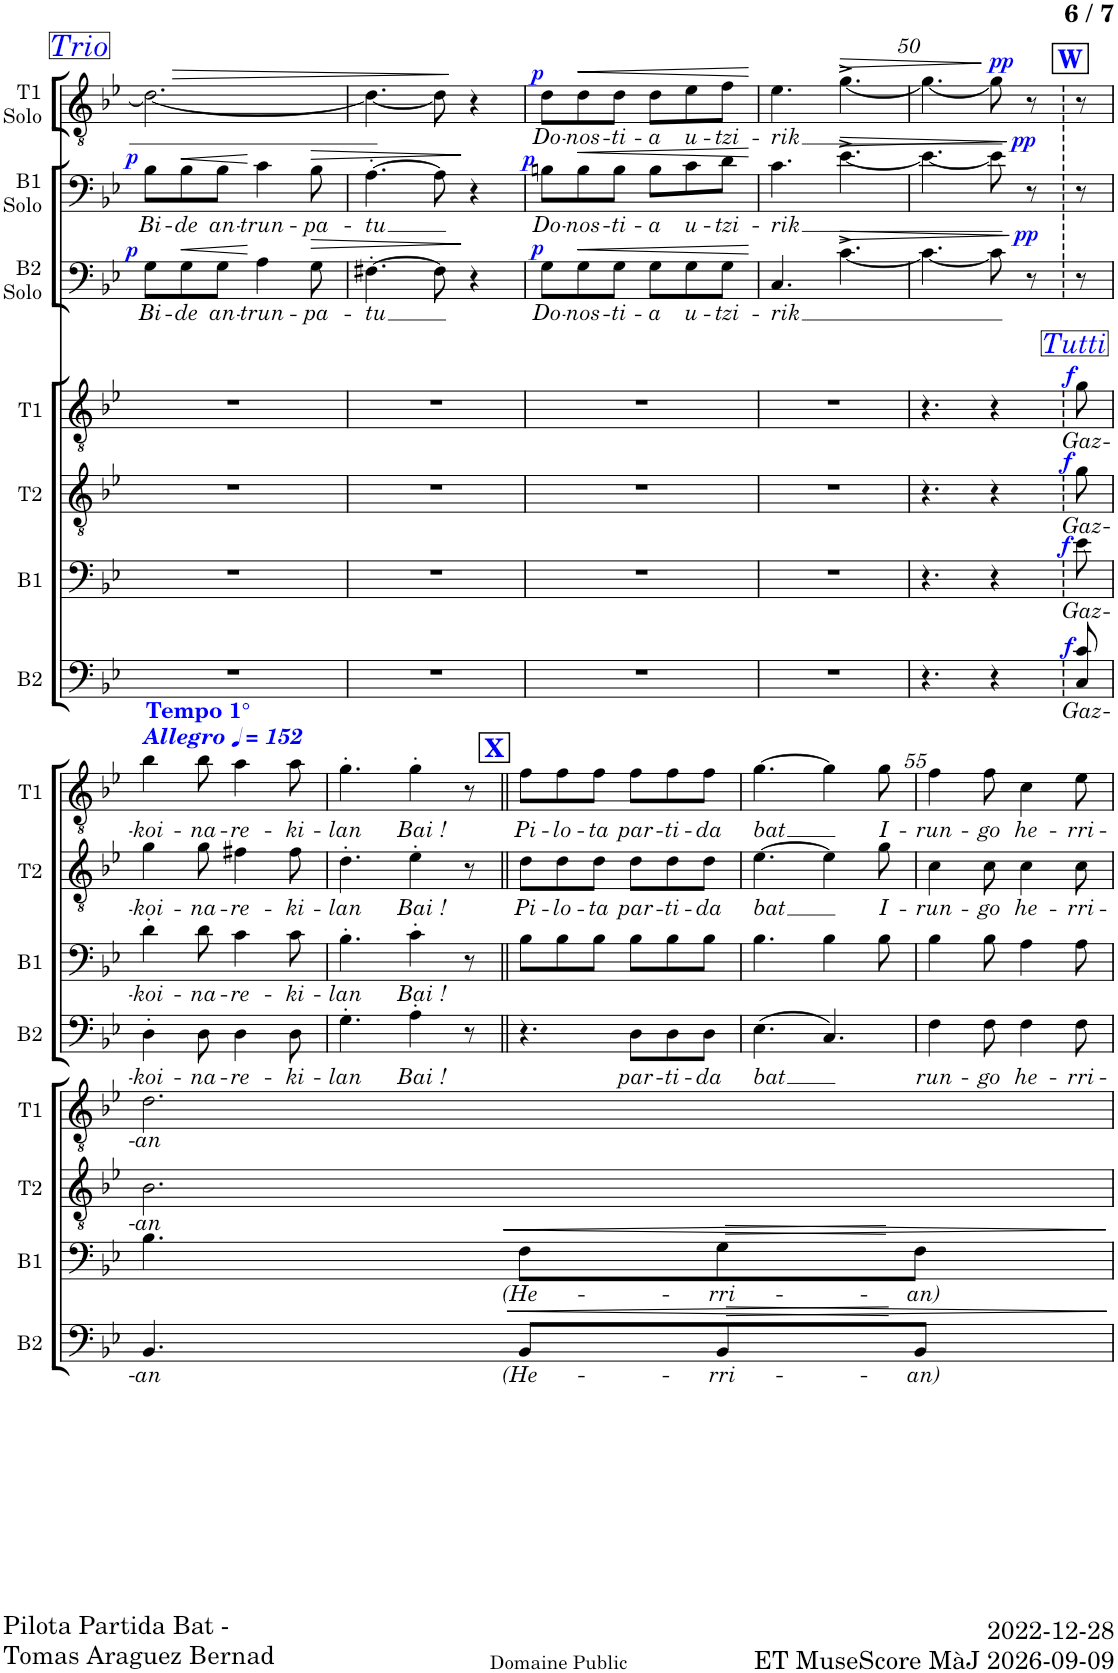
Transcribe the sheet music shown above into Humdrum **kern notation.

**kern	**text	**dynam	**kern	**text	**dynam	**kern	**text	**dynam	**kern	**text	**dynam	**kern	**text	**dynam	**kern	**text	**dynam	**kern	**text	**dynam
*part7	*part7	*part7	*part6	*part6	*part6	*part5	*part5	*part5	*part4	*part4	*part4	*part3	*part3	*part3	*part2	*part2	*part2	*part1	*part1	*part1
*staff7	*staff7	*staff7	*staff6	*staff6	*staff6	*staff5	*staff5	*staff5	*staff4	*staff4	*staff4	*staff3	*staff3	*staff3	*staff2	*staff2	*staff2	*staff1	*staff1	*staff1
*I"Basse	*	*	*I"Baryton	*	*	*I"Ténor 2	*	*	*I"Ténor 1	*	*	*I"Basse  Solo	*	*	*I"Baryton  Solo	*	*	*I"T1  Solo	*	*
*I'B2	*	*	*I'B1	*	*	*I'T2	*	*	*I'T1	*	*	*I'B2  Solo	*	*	*I'B1  Solo	*	*	*I'T1  Solo	*	*
!!LO:PB:g=z
*clefF4	*	*	*clefF4	*	*	*clefGv2	*	*	*clefGv2	*	*	*clefF4	*	*	*clefF4	*	*	*clefGv2	*	*
*k[b-e-]	*	*	*k[b-e-]	*	*	*k[b-e-]	*	*	*k[b-e-]	*	*	*k[b-e-]	*	*	*k[b-e-]	*	*	*k[b-e-]	*	*
*M6/8	*	*	*M6/8	*	*	*M6/8	*	*	*M6/8	*	*	*M6/8	*	*	*M6/8	*	*	*M6/8	*	*
=46	=46	=46	=46	=46	=46	=46	=46	=46	=46	=46	=46	=46	=46	=46	=46	=46	=46	=46	=46	=46
!	!	!	!	!	!	!	!	!	!	!	!	!	!	!	!	!	!	!LO:TX:a:i:color=#0000FF:t=Trio	!	!
!	!	!	!	!	!	!	!	!	!	!	!	!	!LO:LY:b	!LO:DY:a	!	!LO:LY:b	!LO:DY:a	!	!	!LO:HP:b
2.r	.	.	2.r	.	.	2.r	.	.	2.r	.	.	8G\L	Bi-	p	8B-\L	Bi-	p	2.d\_	.	>
!	!	!	!	!	!	!	!	!	!	!	!	!	!LO:LY:b	!LO:HP:b	!	!LO:LY:b	!LO:HP:b	!	!	!
.	.	.	.	.	.	.	.	.	.	.	.	8G\	-de	<	8B-\	-de	<	.	.	.
!	!	!	!	!	!	!	!	!	!	!	!	!	!LO:LY:b	!	!	!LO:LY:b	!	!	!	!
.	.	.	.	.	.	.	.	.	.	.	.	8G\J	an-	.	8B-\J	an-	.	.	.	.
!	!	!	!	!	!	!	!	!	!	!	!	!	!LO:LY:b	!	!	!LO:LY:b	!	!	!	!
.	.	.	.	.	.	.	.	.	.	.	.	4A\	-trun-	[	4c\	-trun-	[	.	.	.
!	!	!	!	!	!	!	!	!	!	!	!	!	!LO:LY:b	!LO:HP:b	!	!LO:LY:b	!LO:HP:b	!	!	!
.	.	.	.	.	.	.	.	.	.	.	.	8G\	-pa-	>	8B-\	-pa-	>	.	.	.
=47	=47	=47	=47	=47	=47	=47	=47	=47	=47	=47	=47	=47	=47	=47	=47	=47	=47	=47	=47	=47
!	!	!	!	!	!	!	!	!	!	!	!	!	!LO:LY:b	!	!	!LO:LY:b	!	!	!	!
2.r	.	.	2.r	.	.	2.r	.	.	2.r	.	.	[4.F#X'\	-tu	.	[4.A'\	-tu	.	4.d\_	.	.
.	.	.	.	.	.	.	.	.	.	.	.	8F#\]	.	.	8A\]	.	.	8d\]	.	]
.	.	.	.	.	.	.	.	.	.	.	.	4r	.	]	4r	.	]	4r	.	.
=48	=48	=48	=48	=48	=48	=48	=48	=48	=48	=48	=48	=48	=48	=48	=48	=48	=48	=48	=48	=48
!	!	!	!	!	!	!	!	!	!	!	!	!	!LO:LY:b	!LO:DY:a	!	!LO:LY:b	!LO:DY:a	!	!LO:LY:b	!LO:DY:a
2.r	.	.	2.r	.	.	2.r	.	.	2.r	.	.	8G\L	Do-	p	8Bn\L	Do-	p	8d\L	Do-	p
!	!	!	!	!	!	!	!	!	!	!	!	!	!LO:LY:b	!LO:HP:b	!	!LO:LY:b	!LO:HP:b	!	!LO:LY:b	!LO:HP:b
.	.	.	.	.	.	.	.	.	.	.	.	8G\	-nos-	<	8B\	-nos-	<	8d\	-nos-	<
!	!	!	!	!	!	!	!	!	!	!	!	!	!LO:LY:b	!	!	!LO:LY:b	!	!	!LO:LY:b	!
.	.	.	.	.	.	.	.	.	.	.	.	8G\J	-ti-	.	8B\J	-ti-	.	8d\J	-ti-	.
!	!	!	!	!	!	!	!	!	!	!	!	!	!LO:LY:b	!	!	!LO:LY:b	!	!	!LO:LY:b	!
.	.	.	.	.	.	.	.	.	.	.	.	8G\L	-a	.	8B\L	-a	.	8d\L	-a	.
!	!	!	!	!	!	!	!	!	!	!	!	!	!LO:LY:b	!	!	!LO:LY:b	!	!	!LO:LY:b	!
.	.	.	.	.	.	.	.	.	.	.	.	8G\	u-	.	8c\	u-	.	8e-\	u-	.
!	!	!	!	!	!	!	!	!	!	!	!	!	!LO:LY:b	!	!	!LO:LY:b	!	!	!LO:LY:b	!
.	.	.	.	.	.	.	.	.	.	.	.	8G\J	-tzi-	.	8d\J	-tzi-	.	8f\J	-tzi-	.
.	.	.	.	.	.	.	.	.	.	.	.	.	.	[	.	.	[	.	.	[
=49	=49	=49	=49	=49	=49	=49	=49	=49	=49	=49	=49	=49	=49	=49	=49	=49	=49	=49	=49	=49
!	!	!	!	!	!	!	!	!	!	!	!	!	!LO:LY:b	!	!	!LO:LY:b	!	!	!LO:LY:b	!
2.r	.	.	2.r	.	.	2.r	.	.	2.r	.	.	4.C/	-rik	.	4.c\	-rik	.	4.e-\	-rik	.
!	!	!	!	!	!	!	!	!	!	!	!	!	!	!LO:HP:b	!	!	!LO:HP:b	!	!	!LO:HP:b
.	.	.	.	.	.	.	.	.	.	.	.	[<4.c^\	.	>	[<4.e-^\	.	>	[<4.g^\	.	>
!!LO:REH:place=s1:a:B:cj:color=#0000FF:fs=14:t=W:qo=2.5
=50	=50	=50	=50	=50	=50	=50	=50	=50	=50	=50	=50	=50	=50	=50	=50	=50	=50	=50	=50	=50
4.r	.	.	4.r	.	.	4.r	.	.	4.r	.	.	4.c\_	.	.	4.e-\_	.	.	4.g\_	.	.
!	!	!	!	!	!	!	!	!	!	!	!	!	!	!	!	!	!	!	!	!LO:DY:n=1:a
4r	.	.	4r	.	.	4r	.	.	4r	.	.	8c\]	.	.	8e-\]	.	.	8g\]	.	] pp
!	!	!	!	!	!	!	!	!	!	!	!	!	!	!LO:DY:n=1:a	!	!	!LO:DY:n=1:a	!	!	!
.	.	.	.	.	.	.	.	.	.	.	.	8r	.	] pp	8r	.	] pp	8r	.	.
!	!	!	!	!	!	!	!	!	!LO:TX:a:i:color=#0000FF:t=Tutti	!	!	!	!	!	!	!	!	!	!	!
!	!LO:LY:b	!LO:DY:a	!	!LO:LY:b	!LO:DY:a	!	!LO:LY:b	!LO:DY:a	!	!LO:LY:b	!LO:DY:a	!	!	!	!	!	!	!	!	!
8C/ 8c/	Gaz-	f	8e-\	Gaz-	f	8g\	Gaz-	f	8g\	Gaz-	f	8r	.	.	8r	.	.	8r	.	.
!!LO:LB:g=z
=51	=51	=51	=51	=51	=51	=51	=51	=51	=51	=51	=51	=51	=51	=51	=51	=51	=51	=51	=51	=51
*	*	*	*	*	*	*	*	*	*MM152	*	*	*	*	*	*	*	*	*	*	*
!	!	!	!	!	!	!	!	!	!LO:TX:a:Bi:t=Allegro	!	!	!	!	!	!	!	!	!	!	!
!	!	!	!	!	!	!	!	!	!LO:TX:a:B:color=#0000FF:t=Tempo 1°	!	!	!	!	!	!	!	!	!	!	!
!	!LO:LY:b	!	!	!LO:LY:b	!	!	!LO:LY:b	!	!	!LO:LY:b	!	!	!	!	!	!	!	!	!	!
4D'\	-koi-	.	4d'\	-koi-	.	4g\	-koi-	.	4b-\	-koi-	.	2.r	.	.	2.r	.	.	2.r	.	.
!	!LO:LY:b	!	!	!LO:LY:b	!	!	!LO:LY:b	!	!	!LO:LY:b	!	!	!	!	!	!	!	!	!	!
8D\	-na-	.	8d\	-na-	.	8g\	-na-	.	8b-\	-na-	.	.	.	.	.	.	.	.	.	.
!	!LO:LY:b	!	!	!LO:LY:b	!	!	!LO:LY:b	!	!	!LO:LY:b	!	!	!	!	!	!	!	!	!	!
4D\	-re-	.	4c\	-re-	.	4f#X\	-re-	.	4a\	-re-	.	.	.	.	.	.	.	.	.	.
!	!LO:LY:b	!	!	!LO:LY:b	!	!	!LO:LY:b	!	!	!LO:LY:b	!	!	!	!	!	!	!	!	!	!
8D\	-ki-	.	8c\	-ki-	.	8f#\	-ki-	.	8a\	-ki-	.	.	.	.	.	.	.	.	.	.
=52	=52	=52	=52	=52	=52	=52	=52	=52	=52	=52	=52	=52	=52	=52	=52	=52	=52	=52	=52	=52
!	!LO:LY:b	!	!	!LO:LY:b	!	!	!LO:LY:b	!	!	!LO:LY:b	!	!	!	!	!	!	!	!	!	!
4.G'\	-lan	.	4.B-'\	-lan	.	4.d'\	-lan	.	4.g'\	-lan	.	2.r	.	.	2.r	.	.	2.r	.	.
!	!LO:LY:b	!	!	!LO:LY:b	!	!	!LO:LY:b	!	!	!LO:LY:b	!	!	!	!	!	!	!	!	!	!
4A'\	Bai !	.	4c'\	Bai !	.	4e-'\	Bai !	.	4g'\	Bai !	.	.	.	.	.	.	.	.	.	.
8r	.	.	8r	.	.	8r	.	.	8r	.	.	.	.	.	.	.	.	.	.	.
!!LO:REH:place=s1:a:B:cj:color=#0000FF:fs=14:t=X
=53||	=53||	=53||	=53||	=53||	=53||	=53||	=53||	=53||	=53||	=53||	=53||	=53||	=53||	=53||	=53||	=53||	=53||	=53||	=53||	=53||
!	!	!	!	!	!	!	!LO:LY:b	!	!	!LO:LY:b	!	!	!	!	!	!	!	!	!	!
4.r	.	.	8B-\L	.	.	8d\L	Pi-	.	8f\L	Pi-	.	2.r	.	.	2.r	.	.	2.r	.	.
!	!	!	!	!	!	!	!LO:LY:b	!	!	!LO:LY:b	!	!	!	!	!	!	!	!	!	!
.	.	.	8B-\	.	.	8d\	-lo-	.	8f\	-lo-	.	.	.	.	.	.	.	.	.	.
!	!	!	!	!	!	!	!LO:LY:b	!	!	!LO:LY:b	!	!	!	!	!	!	!	!	!	!
.	.	.	8B-\J	.	.	8d\J	-ta	.	8f\J	-ta	.	.	.	.	.	.	.	.	.	.
!	!LO:LY:b	!	!	!	!	!	!LO:LY:b	!	!	!LO:LY:b	!	!	!	!	!	!	!	!	!	!
8D\L	par-	.	8B-\L	.	.	8d\L	par-	.	8f\L	par-	.	.	.	.	.	.	.	.	.	.
!	!LO:LY:b	!	!	!	!	!	!LO:LY:b	!	!	!LO:LY:b	!	!	!	!	!	!	!	!	!	!
8D\	-ti-	.	8B-\	.	.	8d\	-ti-	.	8f\	-ti-	.	.	.	.	.	.	.	.	.	.
!	!LO:LY:b	!	!	!	!	!	!LO:LY:b	!	!	!LO:LY:b	!	!	!	!	!	!	!	!	!	!
8D\J	-da	.	8B-\J	.	.	8d\J	-da	.	8f\J	-da	.	.	.	.	.	.	.	.	.	.
=54	=54	=54	=54	=54	=54	=54	=54	=54	=54	=54	=54	=54	=54	=54	=54	=54	=54	=54	=54	=54
!	!LO:LY:b	!	!	!	!	!	!LO:LY:b	!	!	!LO:LY:b	!	!	!	!	!	!	!	!	!	!
(4.E-\	bat	.	4.B-\	.	.	[4.e-\	bat	.	[4.g\	bat	.	2.r	.	.	2.r	.	.	2.r	.	.
4.C/)	.	.	4B-\	.	.	4e-\]	.	.	4g\]	.	.	.	.	.	.	.	.	.	.	.
!	!	!	!	!	!	!	!LO:LY:b	!	!	!LO:LY:b	!	!	!	!	!	!	!	!	!	!
.	.	.	8B-\	.	.	8g\	I-	.	8g\	I-	.	.	.	.	.	.	.	.	.	.
=55	=55	=55	=55	=55	=55	=55	=55	=55	=55	=55	=55	=55	=55	=55	=55	=55	=55	=55	=55	=55
!	!LO:LY:b	!	!	!	!	!	!LO:LY:b	!	!	!LO:LY:b	!	!	!	!	!	!	!	!	!	!
4F\	-run-	.	4B-\	.	.	4c\	-run-	.	4f\	-run-	.	2.r	.	.	2.r	.	.	2.r	.	.
!	!LO:LY:b	!	!	!	!	!	!LO:LY:b	!	!	!LO:LY:b	!	!	!	!	!	!	!	!	!	!
8F\	-go	.	8B-\	.	.	8c\	-go	.	8f\	-go	.	.	.	.	.	.	.	.	.	.
!	!LO:LY:b	!	!	!	!	!	!LO:LY:b	!	!	!LO:LY:b	!	!	!	!	!	!	!	!	!	!
4F\	he-	.	4A\	.	.	4c\	he-	.	4c\	he-	.	.	.	.	.	.	.	.	.	.
!	!LO:LY:b	!	!	!	!	!	!LO:LY:b	!	!	!LO:LY:b	!	!	!	!	!	!	!	!	!	!
8F\	-rri-	.	8A\	.	.	8c\	-rri-	.	8e-\	-rri-	.	.	.	.	.	.	.	.	.	.
!!LO:LB:g=z
=56	=56	=56	=56	=56	=56	=56	=56	=56	=56	=56	=56	=56	=56	=56	=56	=56	=56	=56	=56	=56
!	!LO:LY:b	!	!	!	!	!	!LO:LY:b	!	!	!LO:LY:b	!	!	!	!	!	!	!	!	!	!
4.BB-/	-an	.	4.B-\	.	.	2.B-\	-an	.	2.d\	-an	.	2.r	.	.	2.r	.	.	2.r	.	.
!	!LO:LY:b	!LO:HP:b	!	!LO:LY:b	!LO:HP:b	!	!	!	!	!	!	!	!	!	!	!	!	!	!	!
8BB-/L	(He-	<	8F\L	(He-	<	.	.	.	.	.	.	.	.	.	.	.	.	.	.	.
!	!LO:LY:b	!LO:HP:b	!	!LO:LY:b	!LO:HP:b	!	!	!	!	!	!	!	!	!	!	!	!	!	!	!
8BB-/	-rri-	>	8G\	-rri-	>	.	.	.	.	.	.	.	.	.	.	.	.	.	.	.
!	!LO:LY:b	!	!	!LO:LY:b	!	!	!	!	!	!	!	!	!	!	!	!	!	!	!	!
8BB-/J	-an)	[	8F\J	-an)	[	.	.	.	.	.	.	.	.	.	.	.	.	.	.	.
.	.	]	.	.	]	.	.	.	.	.	.	.	.	.	.	.	.	.	.	.
=	=	=	=	=	=	=	=	=	=	=	=	=	=	=	=	=	=	=	=	=
*-	*-	*-	*-	*-	*-	*-	*-	*-	*-	*-	*-	*-	*-	*-	*-	*-	*-	*-	*-	*-
